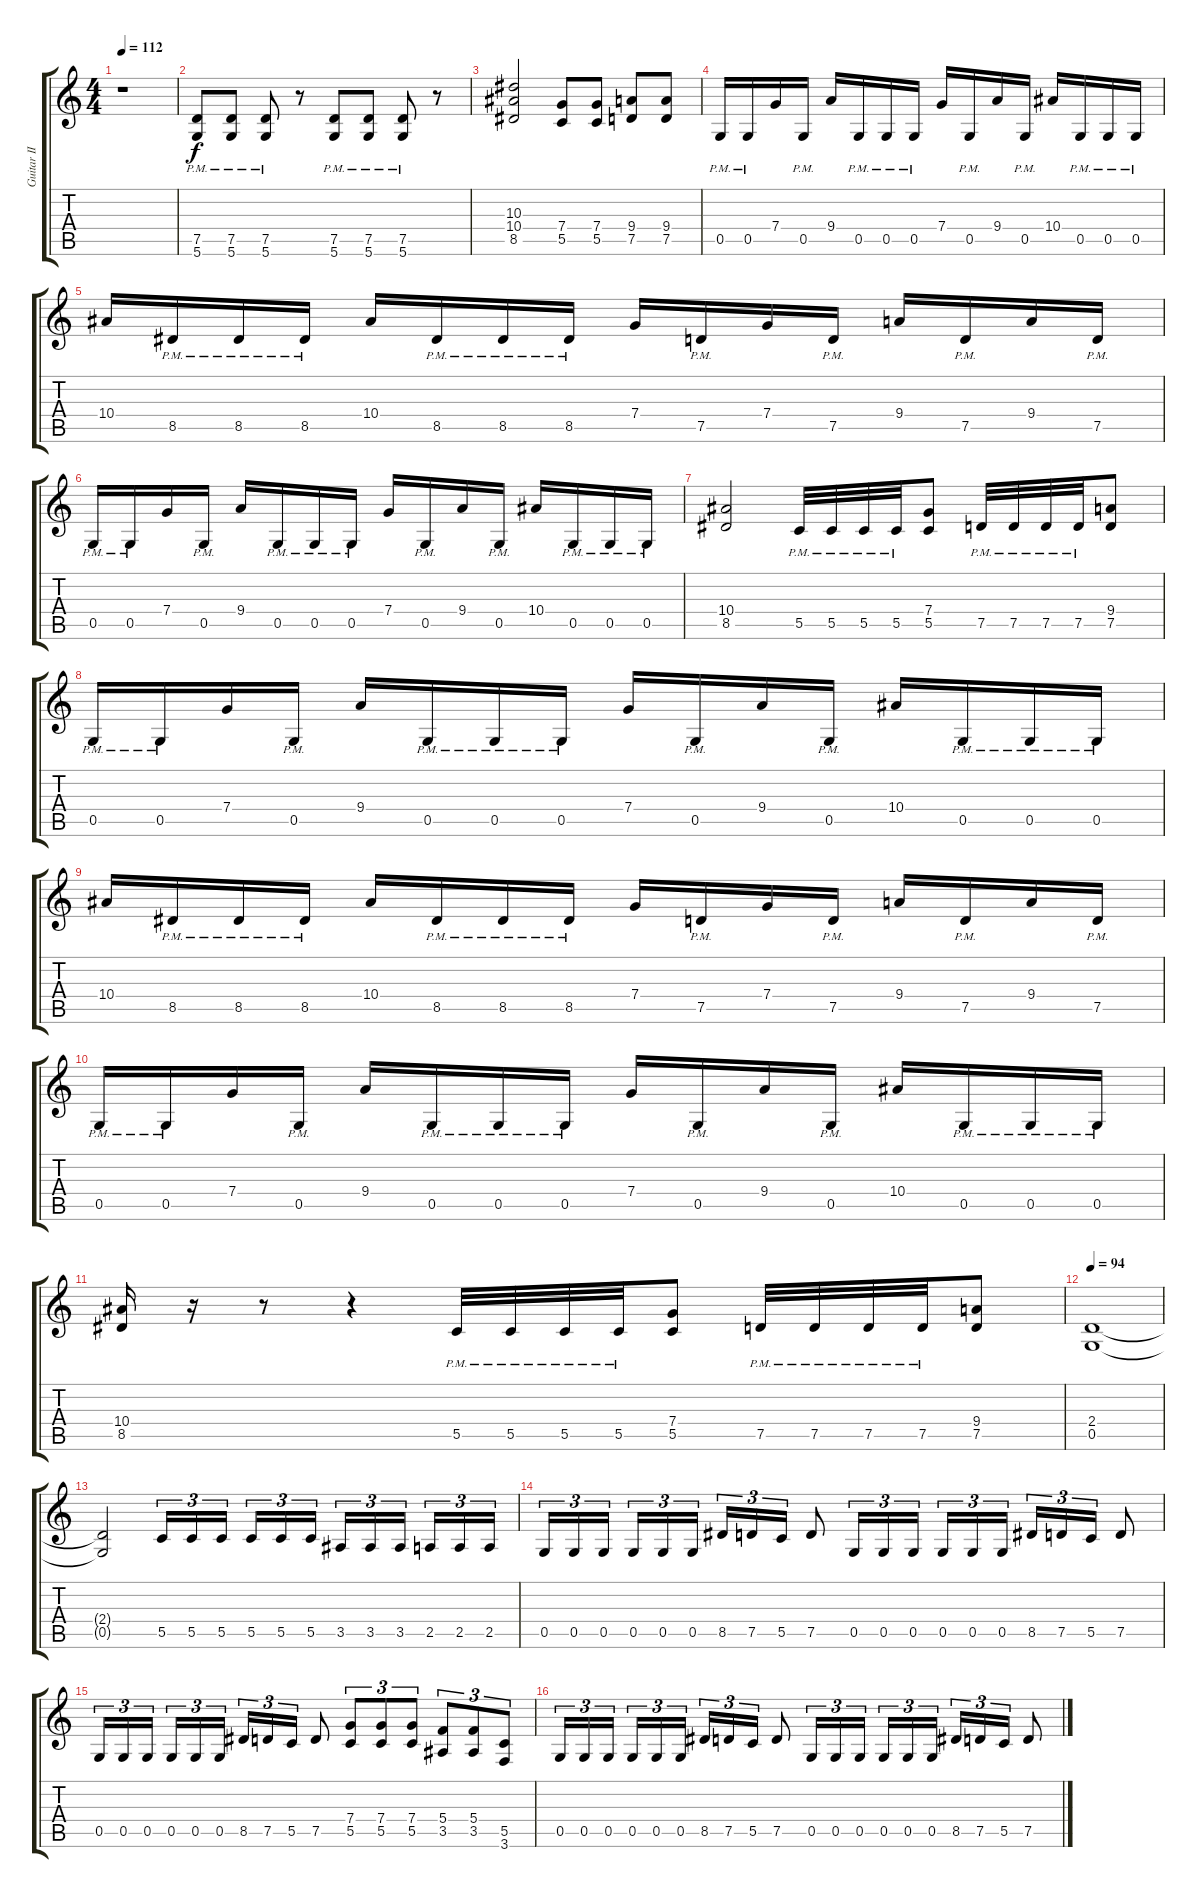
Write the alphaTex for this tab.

\track ("Guitar II" "Guitar II") {instrument distortionguitar}
\staff {score tabs}
\tuning (D4 A3 F3 C3 G2 D2) {hide}
\ts (4 4)
\tempo 112
\clef g2
\ks c
r.1{dy f instrument distortionguitar} |
(7.5{pm} 5.6{pm}).8 (7.5{pm} 5.6{pm}).8 (7.5{pm} 5.6{pm}).8 r.8 (7.5{pm} 5.6{pm}).8 (7.5{pm} 5.6{pm}).8 (7.5{pm} 5.6{pm}).8 r.8 |
(10.3 10.4 8.5).2 (7.4 5.5).8 (7.4 5.5).8 (9.4 7.5).8 (9.4 7.5).8 |
0.5{pm}.16 0.5{pm}.16 7.4.16 0.5{pm}.16 9.4.16 0.5{pm}.16 0.5{pm}.16 0.5{pm}.16 7.4.16 0.5{pm}.16 9.4.16 0.5{pm}.16 10.4.16 0.5{pm}.16 0.5{pm}.16 0.5{pm}.16 |
10.4.16 8.5{pm}.16 8.5{pm}.16 8.5{pm}.16 10.4.16 8.5{pm}.16 8.5{pm}.16 8.5{pm}.16 7.4.16 7.5{pm}.16 7.4.16 7.5{pm}.16 9.4.16 7.5{pm}.16 9.4.16 7.5{pm}.16 |
0.5{pm}.16 0.5{pm}.16 7.4.16 0.5{pm}.16 9.4.16 0.5{pm}.16 0.5{pm}.16 0.5{pm}.16 7.4.16 0.5{pm}.16 9.4.16 0.5{pm}.16 10.4.16 0.5{pm}.16 0.5{pm}.16 0.5{pm}.16 |
(10.4 8.5).2 5.5{pm}.32 5.5{pm}.32 5.5{pm}.32 5.5{pm}.32 (7.4 5.5).8 7.5{pm}.32 7.5{pm}.32 7.5{pm}.32 7.5{pm}.32 (9.4 7.5).8 |
0.5{pm}.16 0.5{pm}.16 7.4.16 0.5{pm}.16 9.4.16 0.5{pm}.16 0.5{pm}.16 0.5{pm}.16 7.4.16 0.5{pm}.16 9.4.16 0.5{pm}.16 10.4.16 0.5{pm}.16 0.5{pm}.16 0.5{pm}.16 |
10.4.16 8.5{pm}.16 8.5{pm}.16 8.5{pm}.16 10.4.16 8.5{pm}.16 8.5{pm}.16 8.5{pm}.16 7.4.16 7.5{pm}.16 7.4.16 7.5{pm}.16 9.4.16 7.5{pm}.16 9.4.16 7.5{pm}.16 |
0.5{pm}.16 0.5{pm}.16 7.4.16 0.5{pm}.16 9.4.16 0.5{pm}.16 0.5{pm}.16 0.5{pm}.16 7.4.16 0.5{pm}.16 9.4.16 0.5{pm}.16 10.4.16 0.5{pm}.16 0.5{pm}.16 0.5{pm}.16 |
(10.4 8.5).16 r.16 r.8 r.4 5.5{pm}.32 5.5{pm}.32 5.5{pm}.32 5.5{pm}.32 (7.4 5.5).8 7.5{pm}.32 7.5{pm}.32 7.5{pm}.32 7.5{pm}.32 (9.4 7.5).8 |
\tempo 94
(2.4 0.5).1 |
(2.4{t} 0.5{t}).2 5.5.16{tu (3 2)} 5.5.16{tu (3 2)} 5.5.16{tu (3 2)} 5.5.16{tu (3 2)} 5.5.16{tu (3 2)} 5.5.16{tu (3 2)} 3.5.16{tu (3 2)} 3.5.16{tu (3 2)} 3.5.16{tu (3 2)} 2.5.16{tu (3 2)} 2.5.16{tu (3 2)} 2.5.16{tu (3 2)} |
0.5.16{tu (3 2)} 0.5.16{tu (3 2)} 0.5.16{tu (3 2)} 0.5.16{tu (3 2)} 0.5.16{tu (3 2)} 0.5.16{tu (3 2)} 8.5.16{tu (3 2)} 7.5.16{tu (3 2)} 5.5.16{tu (3 2)} 7.5.8 0.5.16{tu (3 2)} 0.5.16{tu (3 2)} 0.5.16{tu (3 2)} 0.5.16{tu (3 2)} 0.5.16{tu (3 2)} 0.5.16{tu (3 2)} 8.5.16{tu (3 2)} 7.5.16{tu (3 2)} 5.5.16{tu (3 2)} 7.5.8 |
0.5.16{tu (3 2)} 0.5.16{tu (3 2)} 0.5.16{tu (3 2)} 0.5.16{tu (3 2)} 0.5.16{tu (3 2)} 0.5.16{tu (3 2)} 8.5.16{tu (3 2)} 7.5.16{tu (3 2)} 5.5.16{tu (3 2)} 7.5.8 (7.4 5.5).8{tu (3 2)} (7.4 5.5).8{tu (3 2)} (7.4 5.5).8{tu (3 2)} (5.4 3.5).8{tu (3 2)} (5.4 3.5).8{tu (3 2)} (5.5 3.6).8{tu (3 2)} |
0.5.16{tu (3 2)} 0.5.16{tu (3 2)} 0.5.16{tu (3 2)} 0.5.16{tu (3 2)} 0.5.16{tu (3 2)} 0.5.16{tu (3 2)} 8.5.16{tu (3 2)} 7.5.16{tu (3 2)} 5.5.16{tu (3 2)} 7.5.8 0.5.16{tu (3 2)} 0.5.16{tu (3 2)} 0.5.16{tu (3 2)} 0.5.16{tu (3 2)} 0.5.16{tu (3 2)} 0.5.16{tu (3 2)} 8.5.16{tu (3 2)} 7.5.16{tu (3 2)} 5.5.16{tu (3 2)} 7.5.8
